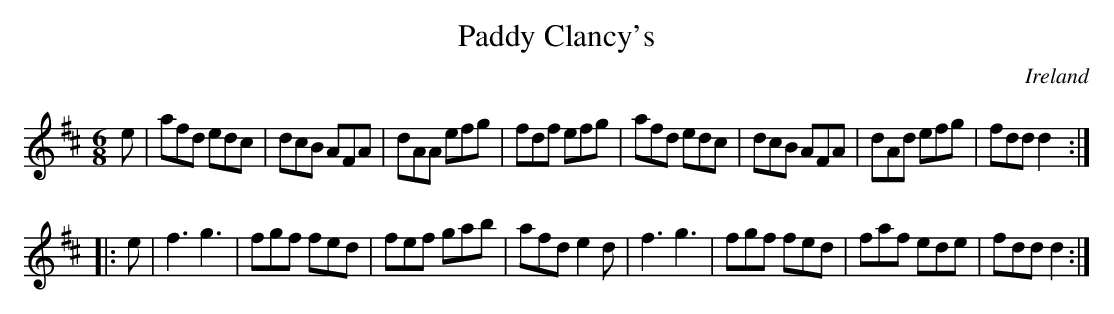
X:1
T:Paddy Clancy's
M:6/8
O:Ireland
K:D major
e|\
afd edc | dcB AFA | dAA efg | fdf efg |\
afd edc | dcB AFA | dAd efg | fdd d2 ::
e|\
f3 g3 | fgf fed | fef gab | afd e2d |\
f3 g3 | fgf fed | faf ede | fdd d2 :|
